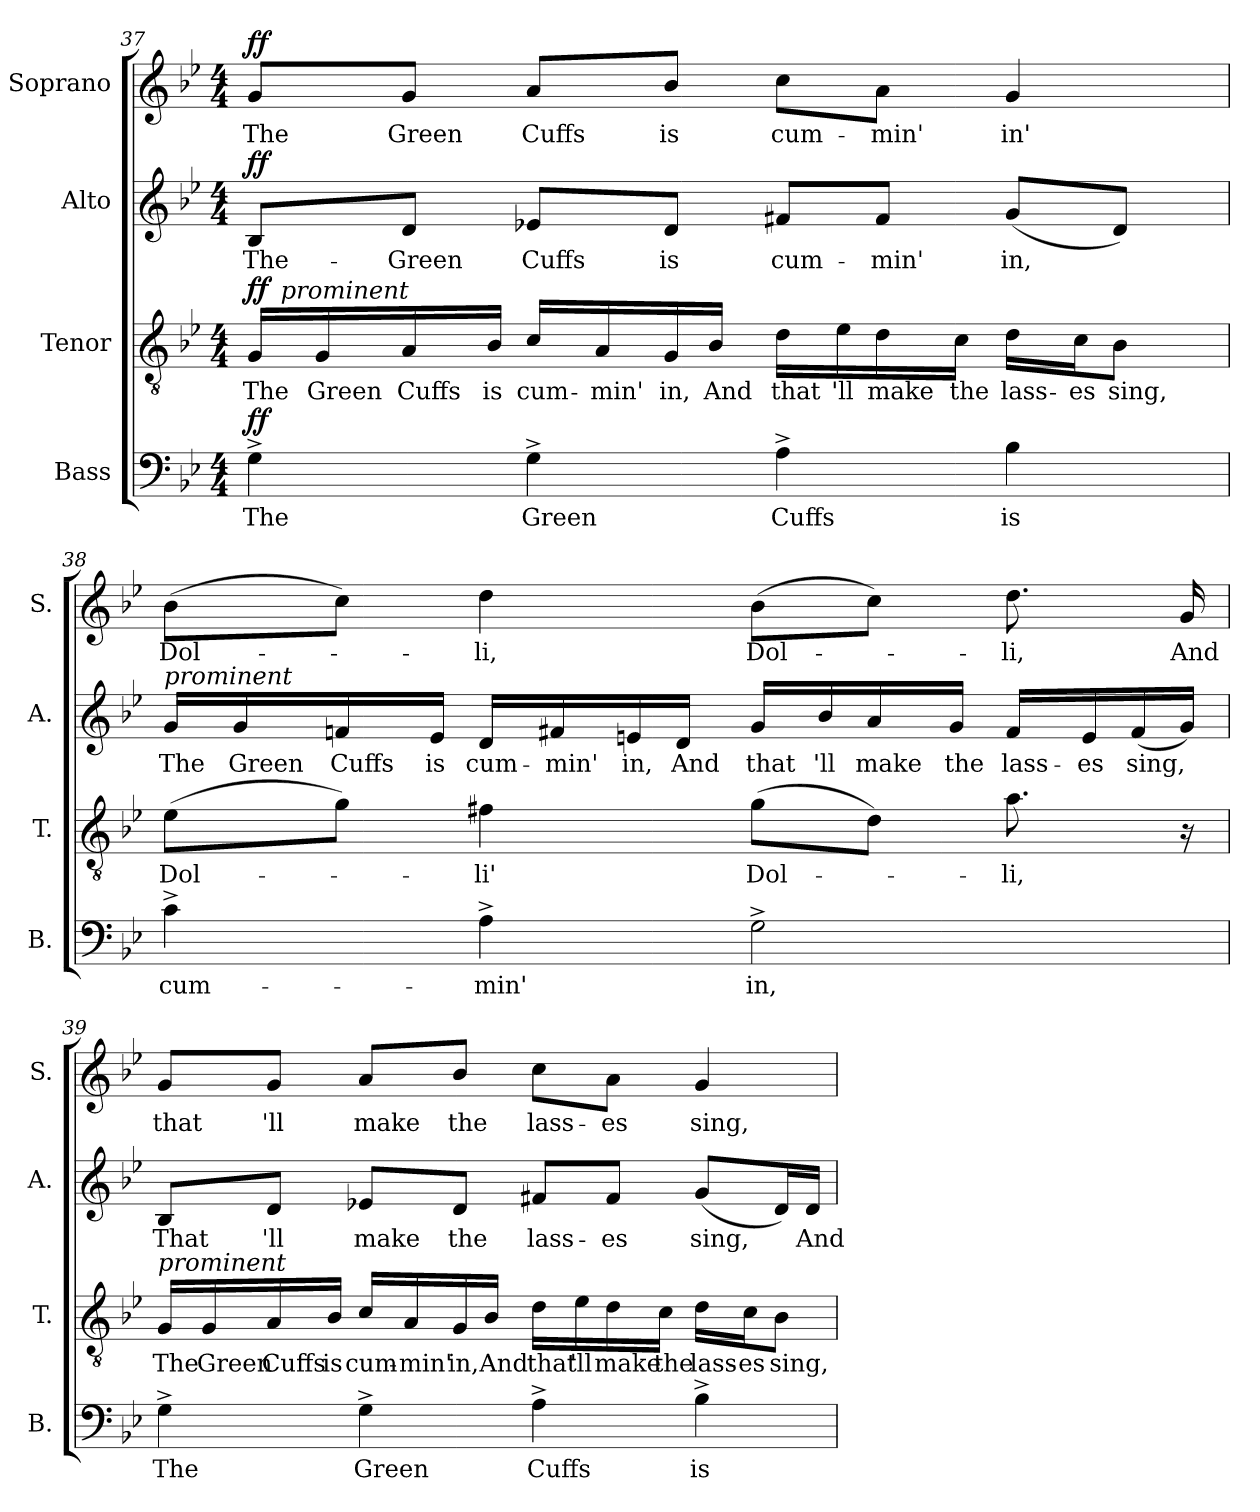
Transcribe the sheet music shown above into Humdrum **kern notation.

**kern	**text	**dynam	**kern	**text	**dynam	**kern	**text	**dynam	**kern	**text	**dynam
*part4	*part4	*part4	*part3	*part3	*part3	*part2	*part2	*part2	*part1	*part1	*part1
*staff4	*staff4	*staff4	*staff3	*staff3	*staff3	*staff2	*staff2	*staff2	*staff1	*staff1	*staff1
*I"Bass	*	*	*I"Tenor	*	*	*I"Alto	*	*	*I"Soprano	*	*
*I'B.	*	*	*I'T.	*	*	*I'A.	*	*	*I'S.	*	*
!!LO:LB:g=z
*clefF4	*	*	*clefGv2	*	*	*clefG2	*	*	*clefG2	*	*
*	*	*	*ITrd7c12	*	*	*	*	*	*	*	*
*k[b-e-]	*	*	*k[b-e-]	*	*	*k[b-e-]	*	*	*k[b-e-]	*	*
*B-:	*	*	*B-:	*	*	*B-:	*	*	*B-:	*	*
*M4/4	*	*	*M4/4	*	*	*M4/4	*	*	*M4/4	*	*
=37	=37	=37	=37	=37	=37	=37	=37	=37	=37	=37	=37
!	!LO:LY:b:color=#000000	!	!	!	!	!	!	!	!	!	!
!	!	!	!	!LO:LY:b:color=#000000	!	!	!	!	!	!	!
!	!	!	!	!	!	!	!LO:LY:b:color=#000000	!	!	!	!
!	!	!	!	!	!	!	!	!	!	!LO:LY:b:color=#000000	!
*	*	*	*^	*	*	*	*	*	*^	*	*
4G^i\	The	ff	16GGi/LL	64ryy	The	ff	8B-i/L	The-	ff	8gi/L	32ryy	The	ff
.	.	.	.	128ryy	.	.	.	.	.	.	.	.	.
.	.	.	.	512.ryy	.	.	.	.	.	.	.	.	.
!	!	!	!	!LO:TX:a:i:t=prominent	!	!	!	!	!	!	!	!	!
.	.	.	.	2ryy	.	.	.	.	.	.	.	.	.
.	.	.	.	.	.	.	.	.	.	.	1024ryy	.	.
.	.	.	.	.	.	.	.	.	.	.	2ryy	.	.
!	!	!	!	!	!LO:LY:b:color=#000000	!	!	!	!	!	!	!	!
.	.	.	16GGi/	.	Green	.	.	.	.	.	.	.	.
!	!	!	!	!	!LO:LY:b:color=#000000	!	!	!	!	!	!	!	!
!	!	!	!	!	!	!	!	!LO:LY:b:color=#000000	!	!	!	!	!
!	!	!	!	!	!	!	!	!	!	!	!	!LO:LY:b:color=#000000	!
.	.	.	16AAi/	.	Cuffs	.	8di/J	-Green	.	8gi/J	.	Green	.
!	!	!	!	!	!LO:LY:b:color=#000000	!	!	!	!	!	!	!	!
.	.	.	16BB-i/JJ	.	is	.	.	.	.	.	.	.	.
!	!LO:LY:b:color=#000000	!	!	!	!	!	!	!	!	!	!	!	!
!	!	!	!	!	!LO:LY:b:color=#000000	!	!	!	!	!	!	!	!
!	!	!	!	!	!	!	!	!LO:LY:b:color=#000000	!	!	!	!	!
!	!	!	!	!	!	!	!	!	!	!	!	!LO:LY:b:color=#000000	!
4G^i\	Green	.	16Ci/LL	.	cum-	.	8e-Xi/L	Cuffs	.	8ai/L	.	Cuffs	.
!	!	!	!	!	!LO:LY:b:color=#000000	!	!	!	!	!	!	!	!
.	.	.	16AAi/	.	-min'	.	.	.	.	.	.	.	.
!	!	!	!	!	!LO:LY:b:color=#000000	!	!	!	!	!	!	!	!
!	!	!	!	!	!	!	!	!LO:LY:b:color=#000000	!	!	!	!	!
!	!	!	!	!	!	!	!	!	!	!	!	!LO:LY:b:color=#000000	!
.	.	.	16GGi/	.	in,	.	8di/J	is	.	8b-i/J	.	is	.
!	!	!	!	!	!LO:LY:b:color=#000000	!	!	!	!	!	!	!	!
.	.	.	16BB-i/JJ	.	And	.	.	.	.	.	.	.	.
!	!LO:LY:b:color=#000000	!	!	!	!	!	!	!	!	!	!	!	!
!	!	!	!	!	!LO:LY:b:color=#000000	!	!	!	!	!	!	!	!
!	!	!	!	!	!	!	!	!LO:LY:b:color=#000000	!	!	!	!	!
!	!	!	!	!	!	!	!	!	!	!	!	!LO:LY:b:color=#000000	!
4A^i\	Cuffs	.	16Di\LL	.	that	.	8f#Xi/L	cum-	.	8cci\L	.	cum-	.
.	.	.	.	4ryy	.	.	.	.	.	.	.	.	.
.	.	.	.	.	.	.	.	.	.	.	4ryy	.	.
!	!	!	!	!	!LO:LY:b:color=#000000	!	!	!	!	!	!	!	!
.	.	.	16E-i\	.	'll	.	.	.	.	.	.	.	.
!	!	!	!	!	!LO:LY:b:color=#000000	!	!	!	!	!	!	!	!
!	!	!	!	!	!	!	!	!LO:LY:b:color=#000000	!	!	!	!	!
!	!	!	!	!	!	!	!	!	!	!	!	!LO:LY:b:color=#000000	!
.	.	.	16Di\	.	make	.	8f#i/J	-min'	.	8ai\J	.	-min'	.
!	!	!	!	!	!LO:LY:b:color=#000000	!	!	!	!	!	!	!	!
.	.	.	16Ci\JJ	.	the	.	.	.	.	.	.	.	.
!	!LO:LY:b:color=#000000	!	!	!	!	!	!	!	!	!	!	!	!
!	!	!	!	!	!LO:LY:b:color=#000000	!	!	!	!	!	!	!	!
!	!	!	!	!	!	!	!	!LO:LY:b:color=#000000	!	!	!	!	!
!	!	!	!	!	!	!	!	!	!	!	!	!LO:LY:b:color=#000000	!
4B-i\	is	.	16Di\LL	.	lass-	.	(8gi/L	in,	.	4gi/	.	in'	.
.	.	.	.	8ryy	.	.	.	.	.	.	.	.	.
.	.	.	.	.	.	.	.	.	.	.	8ryy	.	.
!	!	!	!	!	!LO:LY:b:color=#000000	!	!	!	!	!	!	!	!
.	.	.	16Ci\J	.	-es	.	.	.	.	.	.	.	.
!	!	!	!	!	!LO:LY:b:color=#000000	!	!	!	!	!	!	!	!
.	.	.	8BB-i\J	.	sing,	.	8di/J)	.	.	.	.	.	.
.	.	.	.	16ryy	.	.	.	.	.	.	.	.	.
.	.	.	.	.	.	.	.	.	.	.	16ryy	.	.
.	.	.	.	32ryy	.	.	.	.	.	.	.	.	.
.	.	.	.	.	.	.	.	.	.	.	64ryy	.	.
.	.	.	.	.	.	.	.	.	.	.	128...ryy	.	.
.	.	.	.	256ryy	.	.	.	.	.	.	.	.	.
.	.	.	.	1024ryy	.	.	.	.	.	.	.	.	.
*	*	*	*v	*v	*	*	*	*	*	*v	*v	*	*
!!LO:PB:g=z
=38	=38	=38	=38	=38	=38	=38	=38	=38	=38	=38	=38
*	*	*	*^	*	*	*	*	*	*^	*	*
!	!LO:LY:b:color=#000000	!	!	!	!	!	!	!	!	!	!	!	!
*	*	*	*v	*v	*	*	*	*	*	*v	*v	*	*
*	*	*	*^	*	*	*	*	*	*^	*	*
!	!	!	!	!	!LO:LY:b:color=#000000	!	!	!	!	!	!	!	!
*	*	*	*v	*v	*	*	*	*	*	*v	*v	*	*
*	*	*	*^	*	*	*	*	*	*^	*	*
!	!	!	!	!	!	!	!	!LO:LY:b:color=#000000	!	!	!	!	!
*	*	*	*v	*v	*	*	*	*	*	*v	*v	*	*
*	*	*	*^	*	*	*	*	*	*^	*	*
!	!	!	!	!	!	!	!LO:TX:a:i:t=prominent	!	!	!	!	!	!
!	!	!	!	!	!	!	!	!	!	!	!	!LO:LY:b:color=#000000	!
*	*	*	*v	*v	*	*	*	*	*	*v	*v	*	*
4c^i\	cum-	.	(8E-i\L	Dol-	.	16gi/LL	The	.	(8b-i\L	Dol-	.
!	!	!	!	!	!	!	!LO:LY:b:color=#000000	!	!	!	!
.	.	.	.	.	.	16gi/	Green	.	.	.	.
!	!	!	!	!	!	!	!LO:LY:b:color=#000000	!	!	!	!
.	.	.	8Gi\J)	.	.	16fni/	Cuffs	.	8cci\J)	.	.
!	!	!	!	!	!	!	!LO:LY:b:color=#000000	!	!	!	!
.	.	.	.	.	.	16e-i/JJ	is	.	.	.	.
!	!LO:LY:b:color=#000000	!	!	!	!	!	!	!	!	!	!
!	!	!	!	!LO:LY:b:color=#000000	!	!	!	!	!	!	!
!	!	!	!	!	!	!	!LO:LY:b:color=#000000	!	!	!	!
!	!	!	!	!	!	!	!	!	!	!LO:LY:b:color=#000000	!
4A^i\	-min'	.	4F#Xi\	-li'	.	16di/LL	cum-	.	4ddi\	-li,	.
!	!	!	!	!	!	!	!LO:LY:b:color=#000000	!	!	!	!
.	.	.	.	.	.	16f#Xi/	-min'	.	.	.	.
!	!	!	!	!	!	!	!LO:LY:b:color=#000000	!	!	!	!
.	.	.	.	.	.	16eni/	in,	.	.	.	.
!	!	!	!	!	!	!	!LO:LY:b:color=#000000	!	!	!	!
.	.	.	.	.	.	16di/JJ	And	.	.	.	.
!	!LO:LY:b:color=#000000	!	!	!	!	!	!	!	!	!	!
!	!	!	!	!LO:LY:b:color=#000000	!	!	!	!	!	!	!
!	!	!	!	!	!	!	!LO:LY:b:color=#000000	!	!	!	!
!	!	!	!	!	!	!	!	!	!	!LO:LY:b:color=#000000	!
2G^i\	in,	.	(8Gi\L	Dol-	.	16gi/LL	that	.	(8b-i\L	Dol-	.
!	!	!	!	!	!	!	!LO:LY:b:color=#000000	!	!	!	!
.	.	.	.	.	.	16b-i/	'll	.	.	.	.
!	!	!	!	!	!	!	!LO:LY:b:color=#000000	!	!	!	!
.	.	.	8Di\J)	.	.	16ai/	make	.	8cci\J)	.	.
!	!	!	!	!	!	!	!LO:LY:b:color=#000000	!	!	!	!
.	.	.	.	.	.	16gi/JJ	the	.	.	.	.
!	!	!	!	!LO:LY:b:color=#000000	!	!	!	!	!	!	!
!	!	!	!	!	!	!	!LO:LY:b:color=#000000	!	!	!	!
!	!	!	!	!	!	!	!	!	!	!LO:LY:b:color=#000000	!
.	.	.	8.Ai\	-li,	.	16f#i/LL	lass-	.	8.ddi\	-li,	.
!	!	!	!	!	!	!	!LO:LY:b:color=#000000	!	!	!	!
.	.	.	.	.	.	16ei/	-es	.	.	.	.
!	!	!	!	!	!	!	!LO:LY:b:color=#000000	!	!	!	!
.	.	.	.	.	.	(16f#i/	sing,	.	.	.	.
!	!	!	!	!	!	!	!	!	!	!LO:LY:b:color=#000000	!
.	.	.	16r	.	.	16gi/JJ)	.	.	16gi/	And	.
!!LO:LB:g=z
=39	=39	=39	=39	=39	=39	=39	=39	=39	=39	=39	=39
!	!LO:LY:b:color=#000000	!	!	!	!	!	!	!	!	!	!
!	!	!	!	!LO:LY:b:color=#000000	!	!	!	!	!	!	!
!	!	!	!	!	!	!	!LO:LY:b:color=#000000	!	!	!	!
!	!	!	!LO:TX:a:i:t=prominent	!	!	!	!	!	!	!	!
!	!	!	!	!	!	!	!	!	!	!LO:LY:b:color=#000000	!
4G^i\	The	.	16GGi/LL	The	.	8B-i/L	That	.	8gi/L	that	.
!	!	!	!	!LO:LY:b:color=#000000	!	!	!	!	!	!	!
.	.	.	16GGi/	Green	.	.	.	.	.	.	.
!	!	!	!	!LO:LY:b:color=#000000	!	!	!	!	!	!	!
!	!	!	!	!	!	!	!LO:LY:b:color=#000000	!	!	!	!
!	!	!	!	!	!	!	!	!	!	!LO:LY:b:color=#000000	!
.	.	.	16AAi/	Cuffs	.	8di/J	'll	.	8gi/J	'll	.
!	!	!	!	!LO:LY:b:color=#000000	!	!	!	!	!	!	!
.	.	.	16BB-i/JJ	is	.	.	.	.	.	.	.
!	!LO:LY:b:color=#000000	!	!	!	!	!	!	!	!	!	!
!	!	!	!	!LO:LY:b:color=#000000	!	!	!	!	!	!	!
!	!	!	!	!	!	!	!LO:LY:b:color=#000000	!	!	!	!
!	!	!	!	!	!	!	!	!	!	!LO:LY:b:color=#000000	!
4G^i\	Green	.	16Ci/LL	cum-	.	8e-Xi/L	make	.	8ai/L	make	.
!	!	!	!	!LO:LY:b:color=#000000	!	!	!	!	!	!	!
.	.	.	16AAi/	-min'	.	.	.	.	.	.	.
!	!	!	!	!LO:LY:b:color=#000000	!	!	!	!	!	!	!
!	!	!	!	!	!	!	!LO:LY:b:color=#000000	!	!	!	!
!	!	!	!	!	!	!	!	!	!	!LO:LY:b:color=#000000	!
.	.	.	16GGi/	in,	.	8di/J	the	.	8b-i/J	the	.
!	!	!	!	!LO:LY:b:color=#000000	!	!	!	!	!	!	!
.	.	.	16BB-i/JJ	And	.	.	.	.	.	.	.
!	!LO:LY:b:color=#000000	!	!	!	!	!	!	!	!	!	!
!	!	!	!	!LO:LY:b:color=#000000	!	!	!	!	!	!	!
!	!	!	!	!	!	!	!LO:LY:b:color=#000000	!	!	!	!
!	!	!	!	!	!	!	!	!	!	!LO:LY:b:color=#000000	!
4A^i\	Cuffs	.	16Di\LL	that	.	8f#Xi/L	lass-	.	8cci\L	lass-	.
!	!	!	!	!LO:LY:b:color=#000000	!	!	!	!	!	!	!
.	.	.	16E-i\	'll	.	.	.	.	.	.	.
!	!	!	!	!LO:LY:b:color=#000000	!	!	!	!	!	!	!
!	!	!	!	!	!	!	!LO:LY:b:color=#000000	!	!	!	!
!	!	!	!	!	!	!	!	!	!	!LO:LY:b:color=#000000	!
.	.	.	16Di\	make	.	8f#i/J	-es	.	8ai\J	-es	.
!	!	!	!	!LO:LY:b:color=#000000	!	!	!	!	!	!	!
.	.	.	16Ci\JJ	the	.	.	.	.	.	.	.
!	!LO:LY:b:color=#000000	!	!	!	!	!	!	!	!	!	!
!	!	!	!	!LO:LY:b:color=#000000	!	!	!	!	!	!	!
!	!	!	!	!	!	!	!LO:LY:b:color=#000000	!	!	!	!
!	!	!	!	!	!	!	!	!	!	!LO:LY:b:color=#000000	!
4B-^i\	is	.	16Di\LL	lass-	.	(8gi/L	sing,	.	4gi/	sing,	.
!	!	!	!	!LO:LY:b:color=#000000	!	!	!	!	!	!	!
.	.	.	16Ci\J	-es	.	.	.	.	.	.	.
!	!	!	!	!LO:LY:b:color=#000000	!	!	!	!	!	!	!
.	.	.	8BB-i\J	sing,	.	16di/L)	.	.	.	.	.
!	!	!	!	!	!	!	!LO:LY:b:color=#000000	!	!	!	!
.	.	.	.	.	.	16di/JJ	And	.	.	.	.
=	=	=	=	=	=	=	=	=	=	=	=
*-	*-	*-	*-	*-	*-	*-	*-	*-	*-	*-	*-
